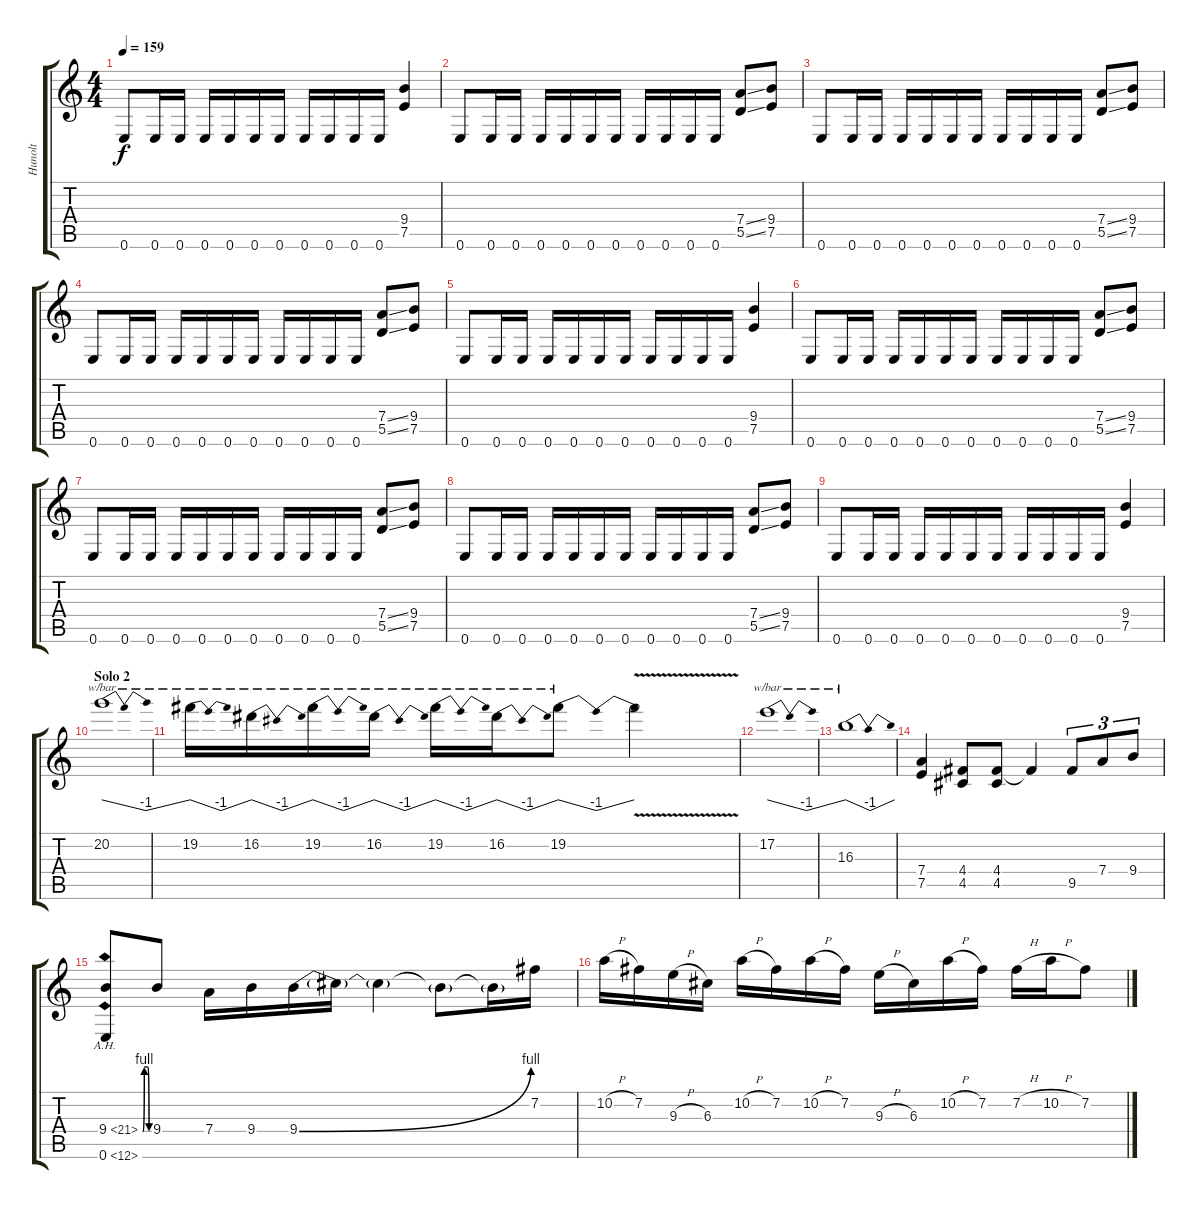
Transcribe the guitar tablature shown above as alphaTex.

\track ("Hunolt" "Hunolt") {instrument distortionguitar}
\staff {score tabs}
\tuning (E4 B3 G3 D3 A2 E2) {hide}
\ts (4 4)
\tempo 159
\clef g2
\ks c
0.6.8{dy f} 0.6.16 0.6.16 0.6.16 0.6.16 0.6.16 0.6.16 0.6.16 0.6.16 0.6.16 0.6.16 (9.4 7.5).4 |
0.6.8 0.6.16 0.6.16 0.6.16 0.6.16 0.6.16 0.6.16 0.6.16 0.6.16 0.6.16 0.6.16 (7.4{ss} 5.5{ss}).8 (9.4 7.5).8 |
0.6.8 0.6.16 0.6.16 0.6.16 0.6.16 0.6.16 0.6.16 0.6.16 0.6.16 0.6.16 0.6.16 (7.4{ss} 5.5{ss}).8 (9.4 7.5).8 |
0.6.8 0.6.16 0.6.16 0.6.16 0.6.16 0.6.16 0.6.16 0.6.16 0.6.16 0.6.16 0.6.16 (7.4{ss} 5.5{ss}).8 (9.4 7.5).8 |
0.6.8 0.6.16 0.6.16 0.6.16 0.6.16 0.6.16 0.6.16 0.6.16 0.6.16 0.6.16 0.6.16 (9.4 7.5).4 |
0.6.8 0.6.16 0.6.16 0.6.16 0.6.16 0.6.16 0.6.16 0.6.16 0.6.16 0.6.16 0.6.16 (7.4{ss} 5.5{ss}).8 (9.4 7.5).8 |
0.6.8 0.6.16 0.6.16 0.6.16 0.6.16 0.6.16 0.6.16 0.6.16 0.6.16 0.6.16 0.6.16 (7.4{ss} 5.5{ss}).8 (9.4 7.5).8 |
0.6.8 0.6.16 0.6.16 0.6.16 0.6.16 0.6.16 0.6.16 0.6.16 0.6.16 0.6.16 0.6.16 (7.4{ss} 5.5{ss}).8 (9.4 7.5).8 |
0.6.8 0.6.16 0.6.16 0.6.16 0.6.16 0.6.16 0.6.16 0.6.16 0.6.16 0.6.16 0.6.16 (9.4 7.5).4 |
\section ("" "Solo 2")
20.2.1{tbe (dip default 0 0 30 -4 60 0)} |
19.2.16{tbe (dip default 0 0 30 -4 60 0)} 16.2.16{tbe (dip default 0 0 30 -4 60 0)} 19.2.16{tbe (dip default 0 0 30 -4 60 0)} 16.2.16{tbe (dip default 0 0 30 -4 60 0)} 19.2.16{tbe (dip default 0 0 30 -4 60 0)} 16.2.16{tbe (dip default 0 0 30 -4 60 0)} 19.2.8{tbe (dip default 0 0 30 -4 60 0)} 19.2{v t}.2 |
17.2.1{tbe (dip default 0 0 30 -4 60 0)} |
16.3.1{tbe (dip default 0 0 30 -4 60 0)} |
(7.4 7.5).4 (4.4 4.5).8 (4.4 4.5).8 4.4{t}.4 9.5.8{tu (3 2)} 7.4.8{tu (3 2)} 9.4.8{tu (3 2)} |
(9.4{be (custom 0 0 15 4 30 4 45 4 60 0) ah 12} 0.6{ah 12}).8 9.4.8 7.4.16 9.4.16 9.4{be (bend 0 0 60 4)}.16 9.4{t}.16 9.4{t}.4 9.4{t}.8 9.4{t}.16 7.2.16 |
10.2{h}.16 7.2.16 9.3{h}.16 6.3.16 10.2{h}.16 7.2.16 10.2{h}.16 7.2.16 9.3{h}.16 6.3.16 10.2{h}.16 7.2.16 7.2{h}.16 10.2{h}.16 7.2.8
